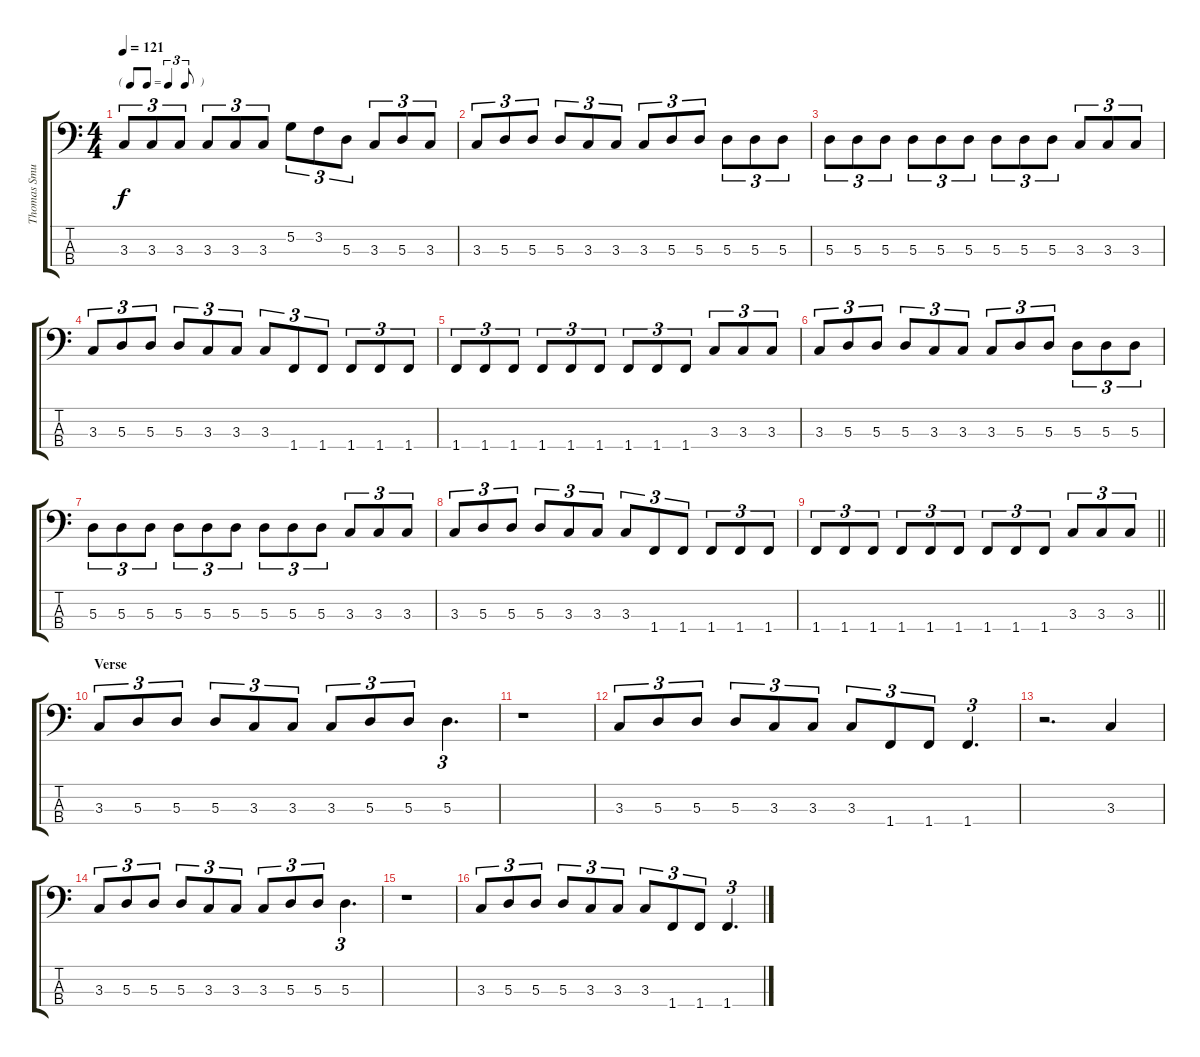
\track ("Thomas Smuszynski" "Thomas Smu") {instrument electricbassfinger}
\staff {score tabs}
\tuning (G2 D2 A1 E1) {hide}
\ts (4 4)
\tf triplet8th
\tempo 121
\clef f4
\ks c
3.3.8{tu (3 2) dy f} 3.3.8{tu (3 2)} 3.3.8{tu (3 2)} 3.3.8{tu (3 2)} 3.3.8{tu (3 2)} 3.3.8{tu (3 2)} 5.2.8{tu (3 2)} 3.2.8{tu (3 2)} 5.3.8{tu (3 2)} 3.3.8{tu (3 2)} 5.3.8{tu (3 2)} 3.3.8{tu (3 2)} |
3.3.8{tu (3 2)} 5.3.8{tu (3 2)} 5.3.8{tu (3 2)} 5.3.8{tu (3 2)} 3.3.8{tu (3 2)} 3.3.8{tu (3 2)} 3.3.8{tu (3 2)} 5.3.8{tu (3 2)} 5.3.8{tu (3 2)} 5.3.8{tu (3 2)} 5.3.8{tu (3 2)} 5.3.8{tu (3 2)} |
5.3.8{tu (3 2)} 5.3.8{tu (3 2)} 5.3.8{tu (3 2)} 5.3.8{tu (3 2)} 5.3.8{tu (3 2)} 5.3.8{tu (3 2)} 5.3.8{tu (3 2)} 5.3.8{tu (3 2)} 5.3.8{tu (3 2)} 3.3.8{tu (3 2)} 3.3.8{tu (3 2)} 3.3.8{tu (3 2)} |
3.3.8{tu (3 2)} 5.3.8{tu (3 2)} 5.3.8{tu (3 2)} 5.3.8{tu (3 2)} 3.3.8{tu (3 2)} 3.3.8{tu (3 2)} 3.3.8{tu (3 2)} 1.4.8{tu (3 2)} 1.4.8{tu (3 2)} 1.4.8{tu (3 2)} 1.4.8{tu (3 2)} 1.4.8{tu (3 2)} |
1.4.8{tu (3 2)} 1.4.8{tu (3 2)} 1.4.8{tu (3 2)} 1.4.8{tu (3 2)} 1.4.8{tu (3 2)} 1.4.8{tu (3 2)} 1.4.8{tu (3 2)} 1.4.8{tu (3 2)} 1.4.8{tu (3 2)} 3.3.8{tu (3 2)} 3.3.8{tu (3 2)} 3.3.8{tu (3 2)} |
3.3.8{tu (3 2)} 5.3.8{tu (3 2)} 5.3.8{tu (3 2)} 5.3.8{tu (3 2)} 3.3.8{tu (3 2)} 3.3.8{tu (3 2)} 3.3.8{tu (3 2)} 5.3.8{tu (3 2)} 5.3.8{tu (3 2)} 5.3.8{tu (3 2)} 5.3.8{tu (3 2)} 5.3.8{tu (3 2)} |
5.3.8{tu (3 2)} 5.3.8{tu (3 2)} 5.3.8{tu (3 2)} 5.3.8{tu (3 2)} 5.3.8{tu (3 2)} 5.3.8{tu (3 2)} 5.3.8{tu (3 2)} 5.3.8{tu (3 2)} 5.3.8{tu (3 2)} 3.3.8{tu (3 2)} 3.3.8{tu (3 2)} 3.3.8{tu (3 2)} |
3.3.8{tu (3 2)} 5.3.8{tu (3 2)} 5.3.8{tu (3 2)} 5.3.8{tu (3 2)} 3.3.8{tu (3 2)} 3.3.8{tu (3 2)} 3.3.8{tu (3 2)} 1.4.8{tu (3 2)} 1.4.8{tu (3 2)} 1.4.8{tu (3 2)} 1.4.8{tu (3 2)} 1.4.8{tu (3 2)} |
\barLineRight lightlight
1.4.8{tu (3 2)} 1.4.8{tu (3 2)} 1.4.8{tu (3 2)} 1.4.8{tu (3 2)} 1.4.8{tu (3 2)} 1.4.8{tu (3 2)} 1.4.8{tu (3 2)} 1.4.8{tu (3 2)} 1.4.8{tu (3 2)} 3.3.8{tu (3 2)} 3.3.8{tu (3 2)} 3.3.8{tu (3 2)} |
\section ("" "Verse")
3.3.8{tu (3 2)} 5.3.8{tu (3 2)} 5.3.8{tu (3 2)} 5.3.8{tu (3 2)} 3.3.8{tu (3 2)} 3.3.8{tu (3 2)} 3.3.8{tu (3 2)} 5.3.8{tu (3 2)} 5.3.8{tu (3 2)} 5.3.4{d tu (3 2)} |
r.1 |
3.3.8{tu (3 2)} 5.3.8{tu (3 2)} 5.3.8{tu (3 2)} 5.3.8{tu (3 2)} 3.3.8{tu (3 2)} 3.3.8{tu (3 2)} 3.3.8{tu (3 2)} 1.4.8{tu (3 2)} 1.4.8{tu (3 2)} 1.4.4{d tu (3 2)} |
r.2{d} 3.3.4 |
3.3.8{tu (3 2)} 5.3.8{tu (3 2)} 5.3.8{tu (3 2)} 5.3.8{tu (3 2)} 3.3.8{tu (3 2)} 3.3.8{tu (3 2)} 3.3.8{tu (3 2)} 5.3.8{tu (3 2)} 5.3.8{tu (3 2)} 5.3.4{d tu (3 2)} |
r.1 |
3.3.8{tu (3 2)} 5.3.8{tu (3 2)} 5.3.8{tu (3 2)} 5.3.8{tu (3 2)} 3.3.8{tu (3 2)} 3.3.8{tu (3 2)} 3.3.8{tu (3 2)} 1.4.8{tu (3 2)} 1.4.8{tu (3 2)} 1.4.4{d tu (3 2)}
